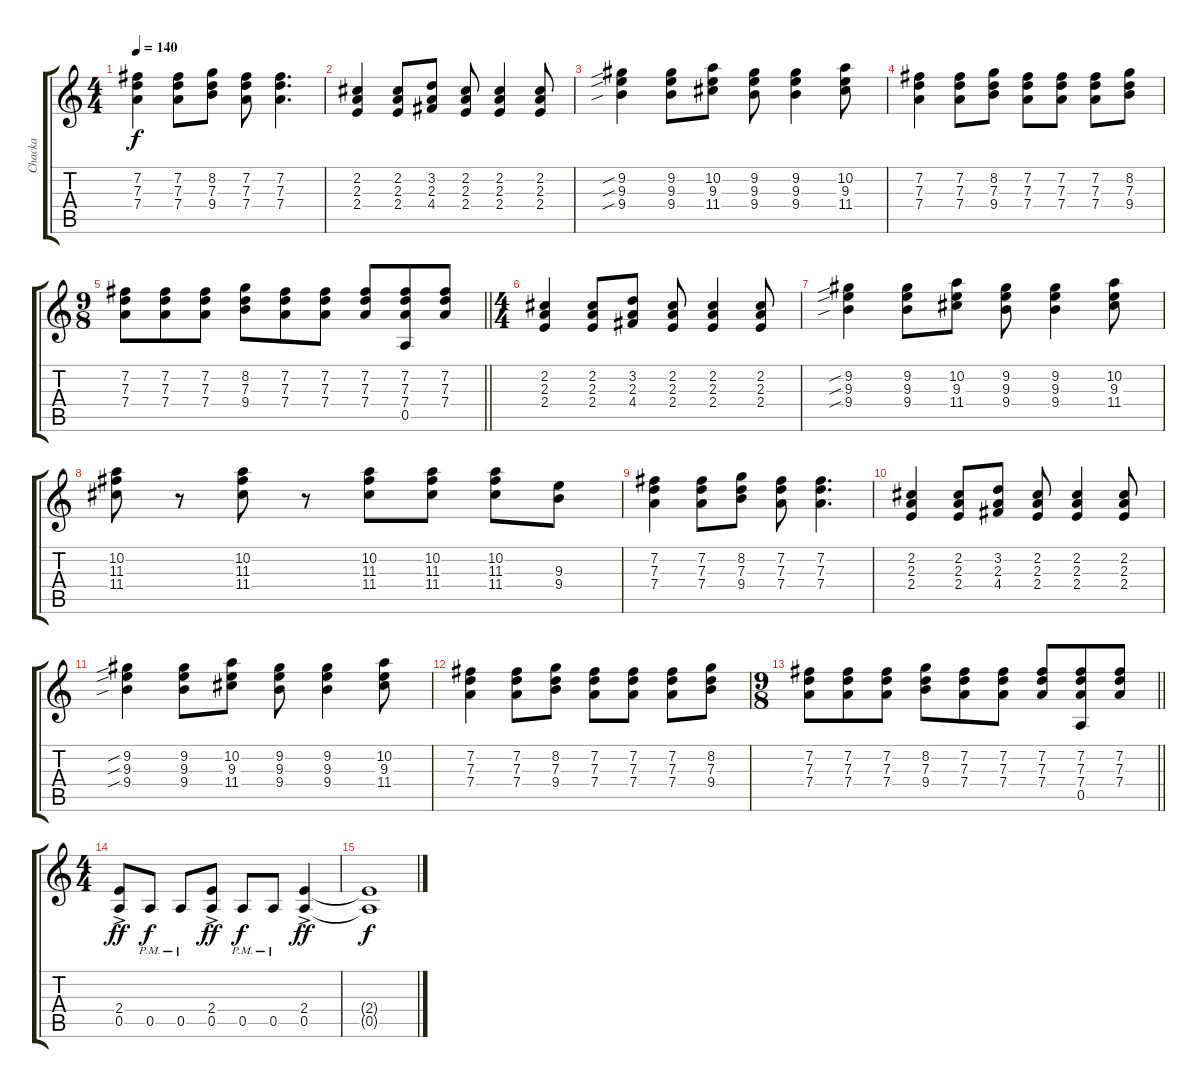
\track ("Chacka" "Chacka") {instrument distortionguitar}
\staff {score tabs}
\tuning (E4 B3 G3 D3 A2 E2) {hide}
\ts (4 4)
\tempo 140
\clef g2
\ks c
(7.2 7.3 7.4).4{dy f} (7.2 7.3 7.4).8 (8.2 7.3 9.4).8 (7.2 7.3 7.4).8 (7.2 7.3 7.4).4{d} |
(2.2 2.3 2.4).4 (2.2 2.3 2.4).8 (3.2 2.3 4.4).8 (2.2 2.3 2.4).8 (2.2 2.3 2.4).4 (2.2 2.3 2.4).8 |
(9.2{sib} 9.3{sib} 9.4{sib}).4 (9.2 9.3 9.4).8 (10.2 9.3 11.4).8 (9.2 9.3 9.4).8 (9.2 9.3 9.4).4 (10.2 9.3 11.4).8 |
(7.2 7.3 7.4).4 (7.2 7.3 7.4).8 (8.2 7.3 9.4).8 (7.2 7.3 7.4).8 (7.2 7.3 7.4).8 (7.2 7.3 7.4).8 (8.2 7.3 9.4).8 |
\ts (9 8)
\barLineRight lightlight
(7.2 7.3 7.4).8 (7.2 7.3 7.4).8 (7.2 7.3 7.4).8 (8.2 7.3 9.4).8 (7.2 7.3 7.4).8 (7.2 7.3 7.4).8 (7.2 7.3 7.4).8 (7.2 7.3 7.4 0.5).8 (7.2 7.3 7.4).8 |
\ts (4 4)
(2.2 2.3 2.4).4 (2.2 2.3 2.4).8 (3.2 2.3 4.4).8 (2.2 2.3 2.4).8 (2.2 2.3 2.4).4 (2.2 2.3 2.4).8 |
(9.2{sib} 9.3{sib} 9.4{sib}).4 (9.2 9.3 9.4).8 (10.2 9.3 11.4).8 (9.2 9.3 9.4).8 (9.2 9.3 9.4).4 (10.2 9.3 11.4).8 |
(10.2 11.3 11.4).8 r.8 (10.2 11.3 11.4).8 r.8 (10.2 11.3 11.4).8 (10.2 11.3 11.4).8 (10.2 11.3 11.4).8 (9.3 9.4).8 |
(7.2 7.3 7.4).4 (7.2 7.3 7.4).8 (8.2 7.3 9.4).8 (7.2 7.3 7.4).8 (7.2 7.3 7.4).4{d} |
(2.2 2.3 2.4).4 (2.2 2.3 2.4).8 (3.2 2.3 4.4).8 (2.2 2.3 2.4).8 (2.2 2.3 2.4).4 (2.2 2.3 2.4).8 |
(9.2{sib} 9.3{sib} 9.4{sib}).4 (9.2 9.3 9.4).8 (10.2 9.3 11.4).8 (9.2 9.3 9.4).8 (9.2 9.3 9.4).4 (10.2 9.3 11.4).8 |
(7.2 7.3 7.4).4 (7.2 7.3 7.4).8 (8.2 7.3 9.4).8 (7.2 7.3 7.4).8 (7.2 7.3 7.4).8 (7.2 7.3 7.4).8 (8.2 7.3 9.4).8 |
\ts (9 8)
\barLineRight lightlight
(7.2 7.3 7.4).8 (7.2 7.3 7.4).8 (7.2 7.3 7.4).8 (8.2 7.3 9.4).8 (7.2 7.3 7.4).8 (7.2 7.3 7.4).8 (7.2 7.3 7.4).8 (7.2 7.3 7.4 0.5).8 (7.2 7.3 7.4).8 |
\ts (4 4)
(2.4{ac} 0.5{ac}).8{dy ff} 0.5{pm}.8{dy f} 0.5{pm}.8 (2.4{ac} 0.5{ac}).8{dy ff} 0.5{pm}.8{dy f} 0.5{pm}.8 (2.4{ac} 0.5{ac}).4{dy ff} |
(2.4{t} 0.5{t}).1{dy f}
